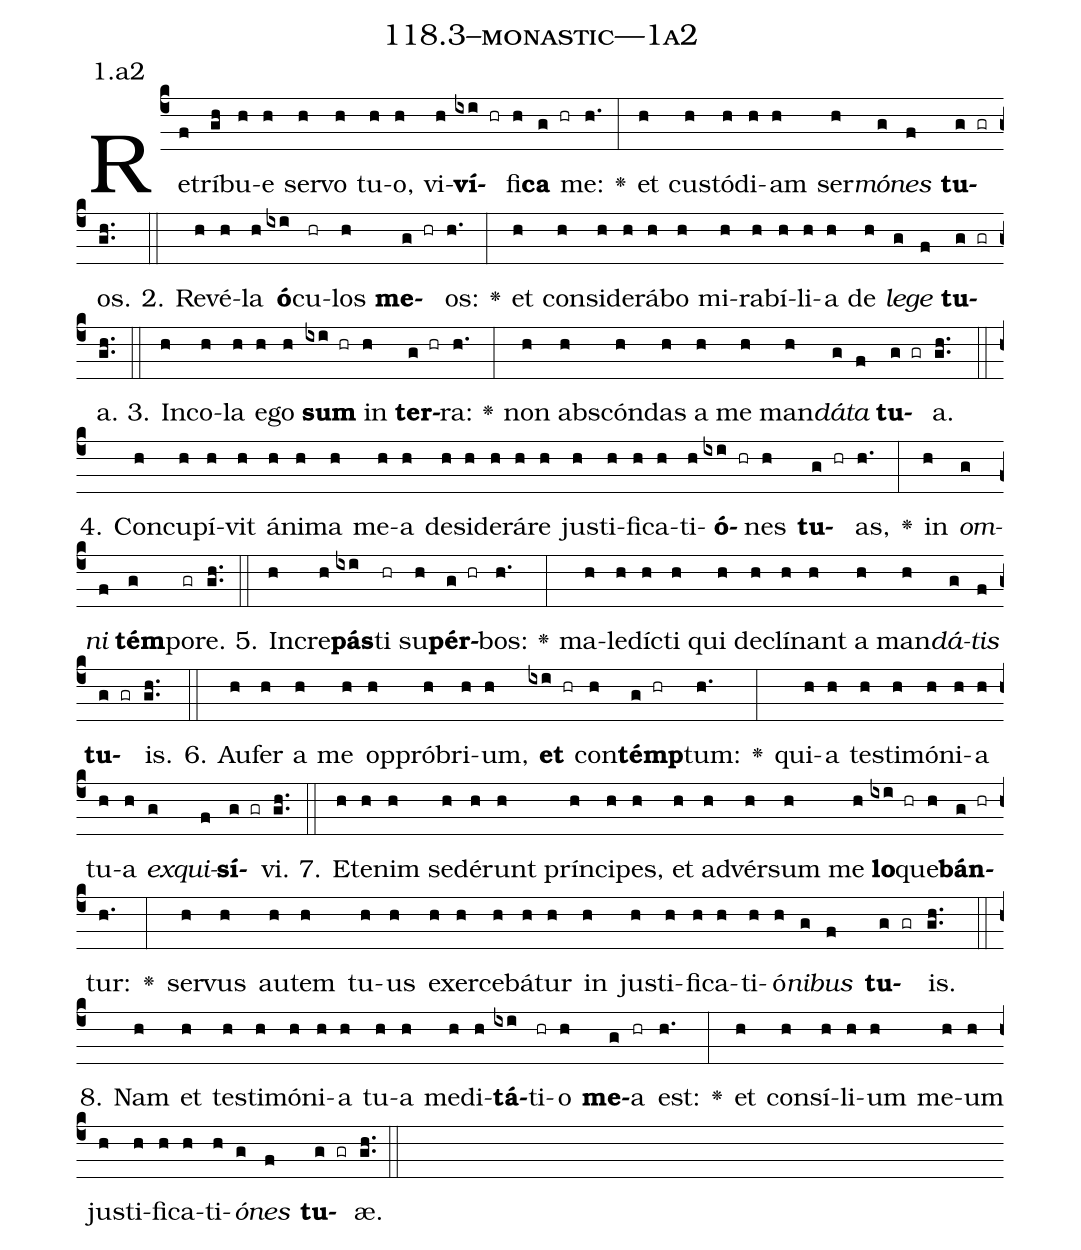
name: 118.3--monastic---1a2;
annotation: 1.a2;
%%
(c4)Re(f)trí(gh)bu(h)e(h) ser(h)vo(h) tu(h)o,(h) vi(h)<b>ví</b>(ixi hr)fi(h)<b>ca</b>(g hr) me:(h.) <v>\greheightstar</v>(:) et(h) cus(h)tó(h)di(h)am(h) ser(h)<i>mó</i>(g)<i>nes</i>(f) <b>tu</b>(g gr)os.(gh..) (::)
2. Re(h)vé(h)la(h) <b>ó</b>(ixi)cu(hr)los(h) <b>me</b>(g hr)os:(h.) <v>\greheightstar</v>(:) et(h) con(h)si(h)de(h)rá(h)bo(h) mi(h)ra(h)bí(h)li(h)a(h) de(h) <i>le</i>(g)<i>ge</i>(f) <b>tu</b>(g gr)a.(gh..) (::)
3. In(h)co(h)la(h) e(h)go(h) <b>sum</b>(ixi hr) in(h) <b>ter</b>(g hr)ra:(h.) <v>\greheightstar</v>(:) non(h) abs(h)cón(h)das(h) a(h) me(h) man(h)<i>dá</i>(g)<i>ta</i>(f) <b>tu</b>(g gr)a.(gh..) (::)
4. Con(h)cu(h)pí(h)vit(h) á(h)ni(h)ma(h) me(h)a(h) de(h)si(h)de(h)rá(h)re(h) jus(h)ti(h)fi(h)ca(h)ti(h)<b>ó</b>(ixi hr)nes(h) <b>tu</b>(g hr)as,(h.) <v>\greheightstar</v>(:) in(h) <i>om</i>(g)<i>ni</i>(f) <b>tém</b>(g)po(gr)re.(gh..) (::)
5. In(h)cre(h)<b>pás</b>(ixi)ti(hr) su(h)<b>pér</b>(g hr)bos:(h.) <v>\greheightstar</v>(:) ma(h)le(h)díc(h)ti(h) qui(h) de(h)clí(h)nant(h) a(h) man(h)<i>dá</i>(g)<i>tis</i>(f) <b>tu</b>(g gr)is.(gh..) (::)
6. Au(h)fer(h) a(h) me(h) op(h)pró(h)bri(h)um,(h) <b>et</b>(ixi hr) con(h)<b>témp</b>(g hr)tum:(h.) <v>\greheightstar</v>(:) qui(h)a(h) tes(h)ti(h)mó(h)ni(h)a(h) tu(h)a(h) <i>ex</i>(g)<i>qui</i>(f)<b>sí</b>(g gr)vi.(gh..) (::)
7. Et(h)e(h)nim(h) se(h)dé(h)runt(h) prín(h)ci(h)pes,(h) et(h) ad(h)vér(h)sum(h) me(h) <b>lo</b>(ixi hr)que(h)<b>bán</b>(g hr)tur:(h.) <v>\greheightstar</v>(:) ser(h)vus(h) au(h)tem(h) tu(h)us(h) ex(h)er(h)ce(h)bá(h)tur(h) in(h) jus(h)ti(h)fi(h)ca(h)ti(h)ó(h)<i>ni</i>(g)<i>bus</i>(f) <b>tu</b>(g gr)is.(gh..) (::)
8. Nam(h) et(h) tes(h)ti(h)mó(h)ni(h)a(h) tu(h)a(h) me(h)di(h)<b>tá</b>(ixi)ti(hr)o(h) <b>me</b>(g)a(hr) est:(h.) <v>\greheightstar</v>(:) et(h) con(h)sí(h)li(h)um(h) me(h)um(h) jus(h)ti(h)fi(h)ca(h)ti(h)<i>ó</i>(g)<i>nes</i>(f) <b>tu</b>(g gr)æ.(gh..) (::)
